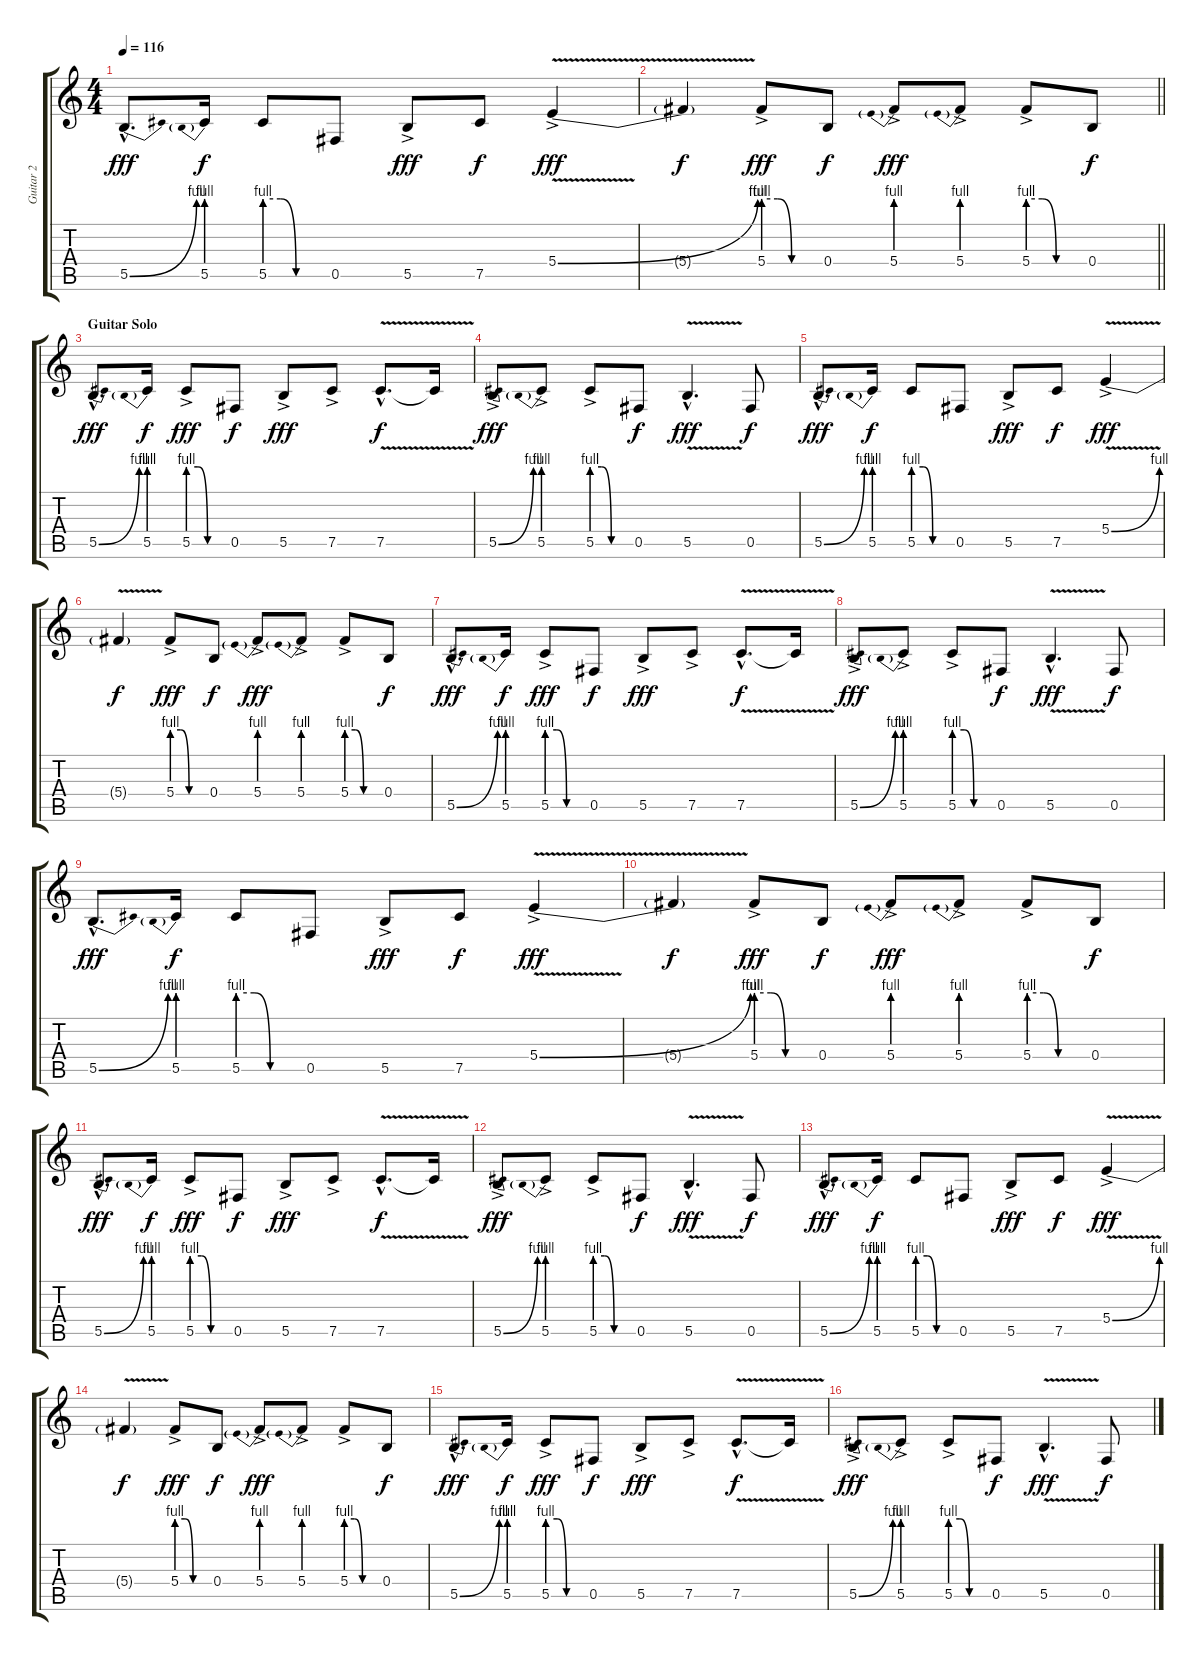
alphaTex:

\track ("Guitar 2" "Guitar 2") {instrument distortionguitar}
\staff {score tabs}
\tuning (Db4 Ab3 E3 B2 Gb2 Db2) {hide}
\ts (4 4)
\tempo 116
\clef g2
\ks c
5.5{be (bend 0 0 60 4) hac}.8{d dy fff} 5.5{be (prebend 0 4 60 4)}.16{dy f} 5.5{be (custom 0 4 15 4 30 0 40 0 60 0)}.8 0.5.8 5.5{ac}.8{dy fff} 7.5.8{dy f} 5.4{be (bend 0 0 60 4) v ac}.4{dy fff} |
\barLineRight lightlight
5.4{t}.4{dy f} 5.4{be (custom 0 4 15 4 30 0 40 0 60 0) ac}.8{dy fff} 0.4.8{dy f} 5.4{be (prebend 0 4 60 4) ac}.8{dy fff} 5.4{be (prebend 0 4 60 4) ac}.8 5.4{be (custom 0 4 15 4 30 0 40 0 60 0) ac}.8 0.4.8{dy f} |
\section ("" "Guitar Solo")
5.5{be (bend 0 0 60 4) hac}.8{d dy fff} 5.5{be (prebend 0 4 60 4)}.16{dy f} 5.5{be (custom 0 4 15 4 30 0 40 0 60 0) ac}.8{dy fff} 0.5.8{dy f} 5.5{ac}.8{dy fff} 7.5{ac}.8 7.5{v hac}.8{d dy f} 7.5{t}.16 |
5.5{be (bend 0 0 60 4) ac}.8{dy fff} 5.5{be (prebend 0 4 60 4) ac}.8 5.5{be (custom 0 4 15 4 30 0 40 0 60 0) ac}.8 0.5.8{dy f} 5.5{v hac}.4{d dy fff} 0.5.8{dy f} |
5.5{be (bend 0 0 60 4) hac}.8{d dy fff} 5.5{be (prebend 0 4 60 4)}.16{dy f} 5.5{be (custom 0 4 15 4 30 0 40 0 60 0)}.8 0.5.8 5.5{ac}.8{dy fff} 7.5.8{dy f} 5.4{be (bend 0 0 60 4) v ac}.4{dy fff} |
5.4{t}.4{dy f} 5.4{be (custom 0 4 15 4 30 0 40 0 60 0) ac}.8{dy fff} 0.4.8{dy f} 5.4{be (prebend 0 4 60 4) ac}.8{dy fff} 5.4{be (prebend 0 4 60 4) ac}.8 5.4{be (custom 0 4 15 4 30 0 40 0 60 0) ac}.8 0.4.8{dy f} |
5.5{be (bend 0 0 60 4) hac}.8{d dy fff} 5.5{be (prebend 0 4 60 4)}.16{dy f} 5.5{be (custom 0 4 15 4 30 0 40 0 60 0) ac}.8{dy fff} 0.5.8{dy f} 5.5{ac}.8{dy fff} 7.5{ac}.8 7.5{v hac}.8{d dy f} 7.5{t}.16 |
5.5{be (bend 0 0 60 4) ac}.8{dy fff} 5.5{be (prebend 0 4 60 4) ac}.8 5.5{be (custom 0 4 15 4 30 0 40 0 60 0) ac}.8 0.5.8{dy f} 5.5{v hac}.4{d dy fff} 0.5.8{dy f} |
5.5{be (bend 0 0 60 4) hac}.8{d dy fff} 5.5{be (prebend 0 4 60 4)}.16{dy f} 5.5{be (custom 0 4 15 4 30 0 40 0 60 0)}.8 0.5.8 5.5{ac}.8{dy fff} 7.5.8{dy f} 5.4{be (bend 0 0 60 4) v ac}.4{dy fff} |
5.4{t}.4{dy f} 5.4{be (custom 0 4 15 4 30 0 40 0 60 0) ac}.8{dy fff} 0.4.8{dy f} 5.4{be (prebend 0 4 60 4) ac}.8{dy fff} 5.4{be (prebend 0 4 60 4) ac}.8 5.4{be (custom 0 4 15 4 30 0 40 0 60 0) ac}.8 0.4.8{dy f} |
5.5{be (bend 0 0 60 4) hac}.8{d dy fff} 5.5{be (prebend 0 4 60 4)}.16{dy f} 5.5{be (custom 0 4 15 4 30 0 40 0 60 0) ac}.8{dy fff} 0.5.8{dy f} 5.5{ac}.8{dy fff} 7.5{ac}.8 7.5{v hac}.8{d dy f} 7.5{t}.16 |
5.5{be (bend 0 0 60 4) ac}.8{dy fff} 5.5{be (prebend 0 4 60 4) ac}.8 5.5{be (custom 0 4 15 4 30 0 40 0 60 0) ac}.8 0.5.8{dy f} 5.5{v hac}.4{d dy fff} 0.5.8{dy f} |
5.5{be (bend 0 0 60 4) hac}.8{d dy fff} 5.5{be (prebend 0 4 60 4)}.16{dy f} 5.5{be (custom 0 4 15 4 30 0 40 0 60 0)}.8 0.5.8 5.5{ac}.8{dy fff} 7.5.8{dy f} 5.4{be (bend 0 0 60 4) v ac}.4{dy fff} |
5.4{t}.4{dy f} 5.4{be (custom 0 4 15 4 30 0 40 0 60 0) ac}.8{dy fff} 0.4.8{dy f} 5.4{be (prebend 0 4 60 4) ac}.8{dy fff} 5.4{be (prebend 0 4 60 4) ac}.8 5.4{be (custom 0 4 15 4 30 0 40 0 60 0) ac}.8 0.4.8{dy f} |
5.5{be (bend 0 0 60 4) hac}.8{d dy fff} 5.5{be (prebend 0 4 60 4)}.16{dy f} 5.5{be (custom 0 4 15 4 30 0 40 0 60 0) ac}.8{dy fff} 0.5.8{dy f} 5.5{ac}.8{dy fff} 7.5{ac}.8 7.5{v hac}.8{d dy f} 7.5{t}.16 |
5.5{be (bend 0 0 60 4) ac}.8{dy fff} 5.5{be (prebend 0 4 60 4) ac}.8 5.5{be (custom 0 4 15 4 30 0 40 0 60 0) ac}.8 0.5.8{dy f} 5.5{v hac}.4{d dy fff} 0.5.8{dy f}
